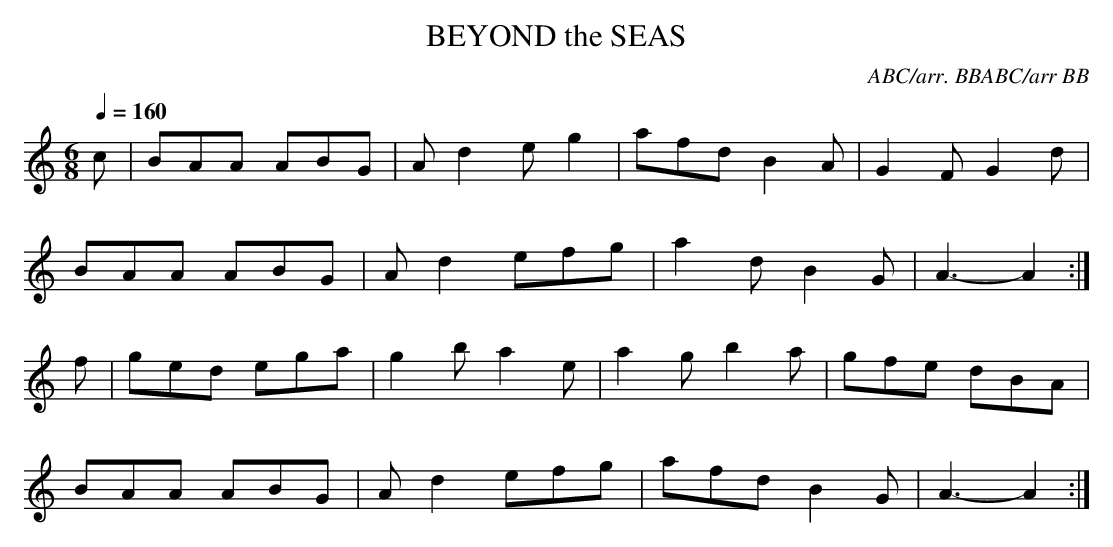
X:1
T:BEYOND the SEAS
Q:1/4=160
C:ABC/arr. BBABC/arr BB
M:6/8
L:1/8
K:Am
c|BAA ABG|Ad2 eg2|afd B2A|G2F G2d|
BAA ABG|Ad2 efg|a2d B2G|A3-A2 :|
f|ged ega|g2b a2e|a2g b2a|gfe dBA|
BAA ABG|Ad2 efg|afd B2G|A3-A2 :|
